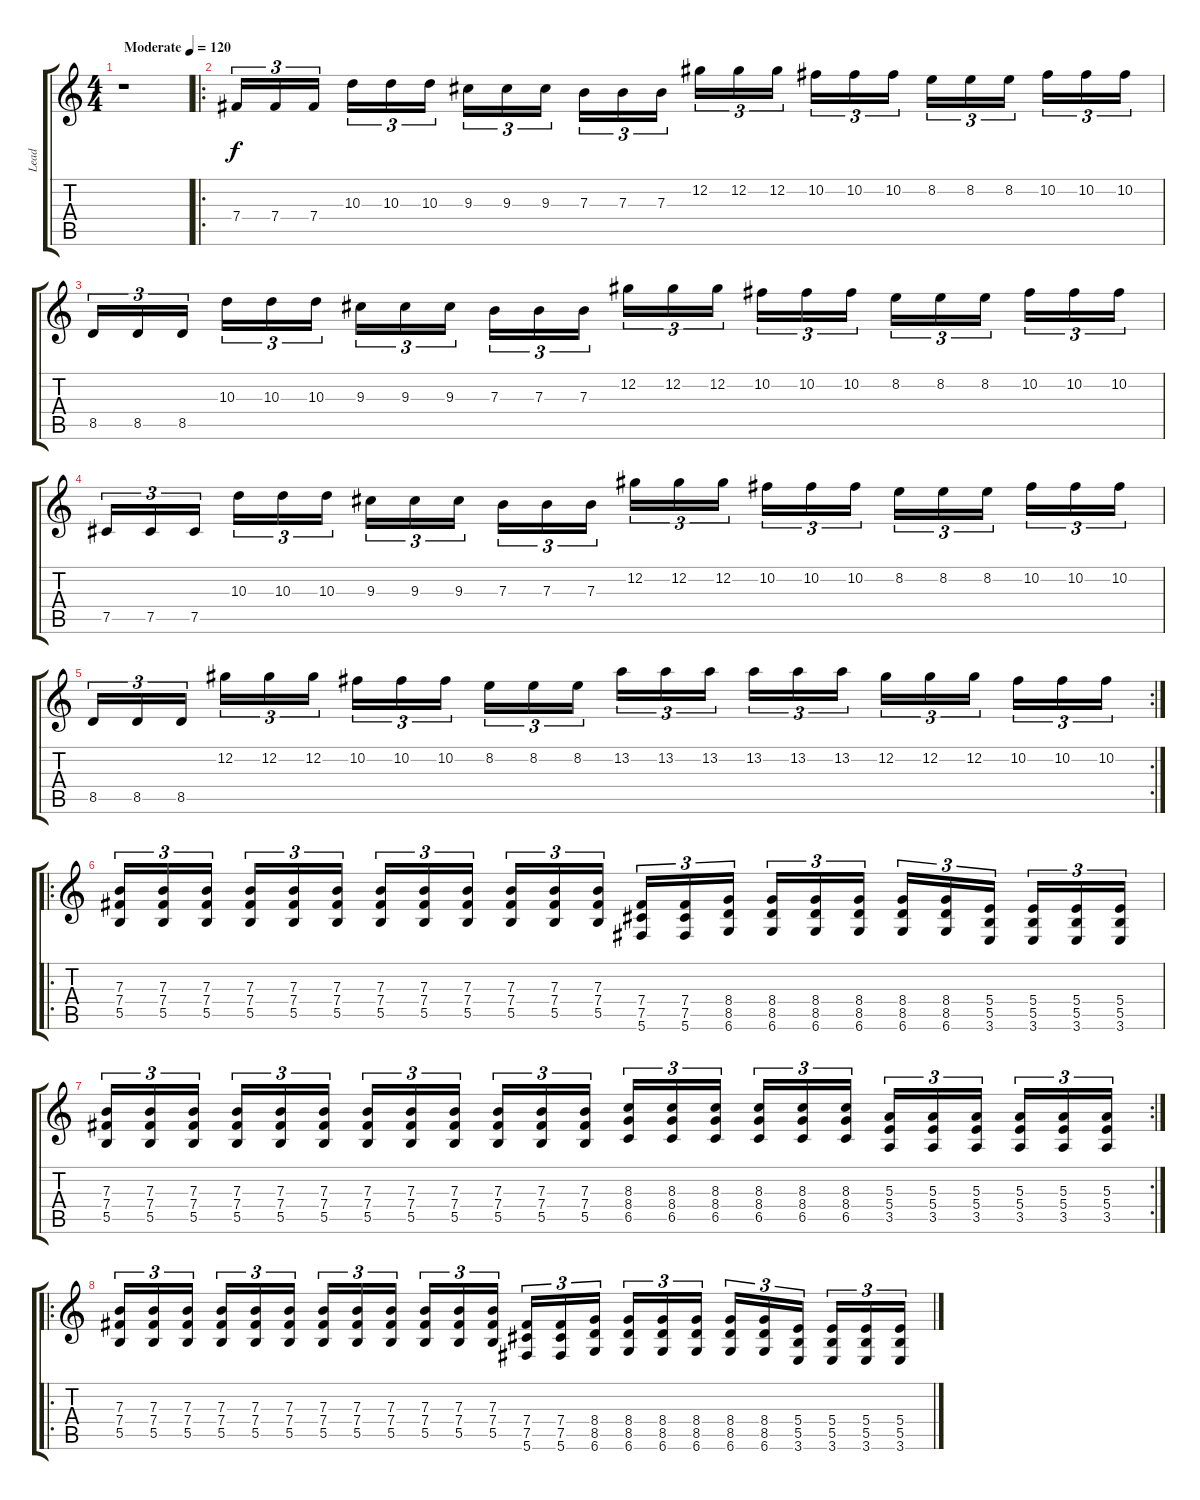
\track ("Lead" "Lead") {instrument distortionguitar}
\staff {score tabs}
\tuning (Db4 Ab3 E3 B2 Gb2 Db2) {hide}
\ts (4 4)
\tempo (120 "Moderate")
\clef g2
\ks c
r.1{dy f instrument distortionguitar} |
\ro
7.4.16{tu (3 2)} 7.4.16{tu (3 2)} 7.4.16{tu (3 2) beam splitsecondary} 10.3.16{tu (3 2)} 10.3.16{tu (3 2)} 10.3.16{tu (3 2)} 9.3.16{tu (3 2)} 9.3.16{tu (3 2)} 9.3.16{tu (3 2) beam splitsecondary} 7.3.16{tu (3 2)} 7.3.16{tu (3 2)} 7.3.16{tu (3 2)} 12.2.16{tu (3 2)} 12.2.16{tu (3 2)} 12.2.16{tu (3 2) beam splitsecondary} 10.2.16{tu (3 2)} 10.2.16{tu (3 2)} 10.2.16{tu (3 2)} 8.2.16{tu (3 2)} 8.2.16{tu (3 2)} 8.2.16{tu (3 2) beam splitsecondary} 10.2.16{tu (3 2)} 10.2.16{tu (3 2)} 10.2.16{tu (3 2)} |
8.5.16{tu (3 2)} 8.5.16{tu (3 2)} 8.5.16{tu (3 2) beam splitsecondary} 10.3.16{tu (3 2)} 10.3.16{tu (3 2)} 10.3.16{tu (3 2)} 9.3.16{tu (3 2)} 9.3.16{tu (3 2)} 9.3.16{tu (3 2) beam splitsecondary} 7.3.16{tu (3 2)} 7.3.16{tu (3 2)} 7.3.16{tu (3 2)} 12.2.16{tu (3 2)} 12.2.16{tu (3 2)} 12.2.16{tu (3 2) beam splitsecondary} 10.2.16{tu (3 2)} 10.2.16{tu (3 2)} 10.2.16{tu (3 2)} 8.2.16{tu (3 2)} 8.2.16{tu (3 2)} 8.2.16{tu (3 2) beam splitsecondary} 10.2.16{tu (3 2)} 10.2.16{tu (3 2)} 10.2.16{tu (3 2)} |
7.5.16{tu (3 2)} 7.5.16{tu (3 2)} 7.5.16{tu (3 2) beam splitsecondary} 10.3.16{tu (3 2)} 10.3.16{tu (3 2)} 10.3.16{tu (3 2)} 9.3.16{tu (3 2)} 9.3.16{tu (3 2)} 9.3.16{tu (3 2) beam splitsecondary} 7.3.16{tu (3 2)} 7.3.16{tu (3 2)} 7.3.16{tu (3 2)} 12.2.16{tu (3 2)} 12.2.16{tu (3 2)} 12.2.16{tu (3 2) beam splitsecondary} 10.2.16{tu (3 2)} 10.2.16{tu (3 2)} 10.2.16{tu (3 2)} 8.2.16{tu (3 2)} 8.2.16{tu (3 2)} 8.2.16{tu (3 2) beam splitsecondary} 10.2.16{tu (3 2)} 10.2.16{tu (3 2)} 10.2.16{tu (3 2)} |
\rc 2
8.5.16{tu (3 2)} 8.5.16{tu (3 2)} 8.5.16{tu (3 2) beam splitsecondary} 12.2.16{tu (3 2)} 12.2.16{tu (3 2)} 12.2.16{tu (3 2)} 10.2.16{tu (3 2)} 10.2.16{tu (3 2)} 10.2.16{tu (3 2) beam splitsecondary} 8.2.16{tu (3 2)} 8.2.16{tu (3 2)} 8.2.16{tu (3 2)} 13.2.16{tu (3 2)} 13.2.16{tu (3 2)} 13.2.16{tu (3 2) beam splitsecondary} 13.2.16{tu (3 2)} 13.2.16{tu (3 2)} 13.2.16{tu (3 2)} 12.2.16{tu (3 2)} 12.2.16{tu (3 2)} 12.2.16{tu (3 2) beam splitsecondary} 10.2.16{tu (3 2)} 10.2.16{tu (3 2)} 10.2.16{tu (3 2)} |
\ro
(7.3 7.4 5.5).16{tu (3 2)} (7.3 7.4 5.5).16{tu (3 2)} (7.3 7.4 5.5).16{tu (3 2) beam splitsecondary} (7.3 7.4 5.5).16{tu (3 2)} (7.3 7.4 5.5).16{tu (3 2)} (7.3 7.4 5.5).16{tu (3 2)} (7.3 7.4 5.5).16{tu (3 2)} (7.3 7.4 5.5).16{tu (3 2)} (7.3 7.4 5.5).16{tu (3 2) beam splitsecondary} (7.3 7.4 5.5).16{tu (3 2)} (7.3 7.4 5.5).16{tu (3 2)} (7.3 7.4 5.5).16{tu (3 2)} (7.4 7.5 5.6).16{tu (3 2)} (7.4 7.5 5.6).16{tu (3 2)} (8.4 8.5 6.6).16{tu (3 2) beam splitsecondary} (8.4 8.5 6.6).16{tu (3 2)} (8.4 8.5 6.6).16{tu (3 2)} (8.4 8.5 6.6).16{tu (3 2)} (8.4 8.5 6.6).16{tu (3 2)} (8.4 8.5 6.6).16{tu (3 2)} (5.4 5.5 3.6).16{tu (3 2) beam splitsecondary} (5.4 5.5 3.6).16{tu (3 2)} (5.4 5.5 3.6).16{tu (3 2)} (5.4 5.5 3.6).16{tu (3 2)} |
\rc 2
(7.3 7.4 5.5).16{tu (3 2)} (7.3 7.4 5.5).16{tu (3 2)} (7.3 7.4 5.5).16{tu (3 2) beam splitsecondary} (7.3 7.4 5.5).16{tu (3 2)} (7.3 7.4 5.5).16{tu (3 2)} (7.3 7.4 5.5).16{tu (3 2)} (7.3 7.4 5.5).16{tu (3 2)} (7.3 7.4 5.5).16{tu (3 2)} (7.3 7.4 5.5).16{tu (3 2) beam splitsecondary} (7.3 7.4 5.5).16{tu (3 2)} (7.3 7.4 5.5).16{tu (3 2)} (7.3 7.4 5.5).16{tu (3 2)} (8.3 8.4 6.5).16{tu (3 2)} (8.3 8.4 6.5).16{tu (3 2)} (8.3 8.4 6.5).16{tu (3 2) beam splitsecondary} (8.3 8.4 6.5).16{tu (3 2)} (8.3 8.4 6.5).16{tu (3 2)} (8.3 8.4 6.5).16{tu (3 2)} (5.3 5.4 3.5).16{tu (3 2)} (5.3 5.4 3.5).16{tu (3 2)} (5.3 5.4 3.5).16{tu (3 2) beam splitsecondary} (5.3 5.4 3.5).16{tu (3 2)} (5.3 5.4 3.5).16{tu (3 2)} (5.3 5.4 3.5).16{tu (3 2)} |
\ro
(7.3 7.4 5.5).16{tu (3 2)} (7.3 7.4 5.5).16{tu (3 2)} (7.3 7.4 5.5).16{tu (3 2) beam splitsecondary} (7.3 7.4 5.5).16{tu (3 2)} (7.3 7.4 5.5).16{tu (3 2)} (7.3 7.4 5.5).16{tu (3 2)} (7.3 7.4 5.5).16{tu (3 2)} (7.3 7.4 5.5).16{tu (3 2)} (7.3 7.4 5.5).16{tu (3 2) beam splitsecondary} (7.3 7.4 5.5).16{tu (3 2)} (7.3 7.4 5.5).16{tu (3 2)} (7.3 7.4 5.5).16{tu (3 2)} (7.4 7.5 5.6).16{tu (3 2)} (7.4 7.5 5.6).16{tu (3 2)} (8.4 8.5 6.6).16{tu (3 2) beam splitsecondary} (8.4 8.5 6.6).16{tu (3 2)} (8.4 8.5 6.6).16{tu (3 2)} (8.4 8.5 6.6).16{tu (3 2)} (8.4 8.5 6.6).16{tu (3 2)} (8.4 8.5 6.6).16{tu (3 2)} (5.4 5.5 3.6).16{tu (3 2) beam splitsecondary} (5.4 5.5 3.6).16{tu (3 2)} (5.4 5.5 3.6).16{tu (3 2)} (5.4 5.5 3.6).16{tu (3 2)}
